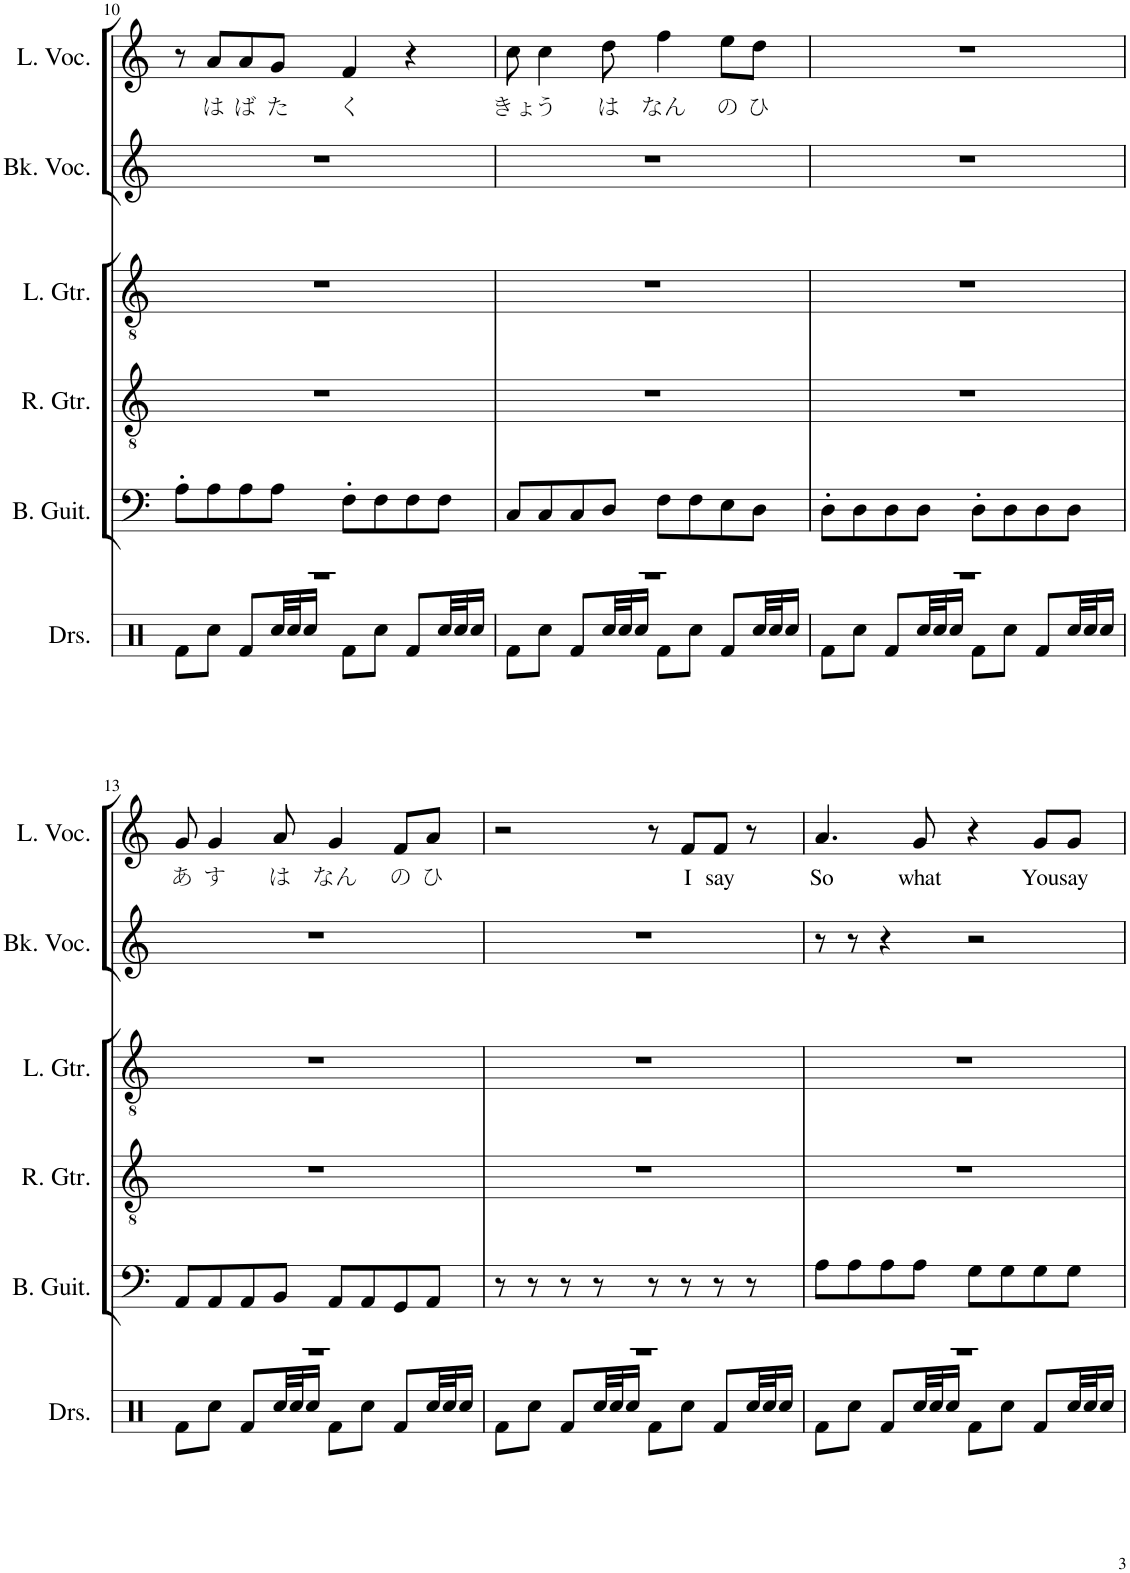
**kern	**kern	**kern	**kern	**kern	**kern	**text
*part6	*part5	*part4	*part3	*part2	*part1	*part1
*staff6	*staff5	*staff4	*staff3	*staff2	*staff1	*staff1
*I"Drumset	*I"Bass Guitar	*I"Rhythm Guitar	*I"Lead Guitar	*I"Backing Vocals	*I"Lead Vocals	*
*I'Drs.	*I'B. Guit.	*I'R. Gtr.	*I'L. Gtr.	*I'Bk. Voc.	*I'L. Voc.	*
!!LO:PB:g=z
*clefX	*clefF4	*clefGv2	*clefGv2	*clefG2	*clefG2	*
*	*Trd7c12	*	*	*	*	*
*k[]	*k[]	*k[]	*k[]	*k[]	*k[]	*
*M4/4	*M4/4	*M4/4	*M4/4	*M4/4	*M4/4	*
*met(c)	*met(c)	*met(c)	*met(c)	*met(c)	*met(c)	*
=10	=10	=10	=10	=10	=10	=10
*^	*	*	*	*	*	*
1r	8Rf\L	8A'\L	1r	1r	1r	8r	.
!	!	!	!	!	!	!	!LO:LY:b
.	8Rcc\J	8A\	.	.	.	8a/L	は
!	!	!	!	!	!	!	!LO:LY:b
.	8Rf/L	8A\	.	.	.	8a/	ば
!	!	!	!	!	!	!	!LO:LY:b
.	32Rcc/LL	8A\J	.	.	.	8g/J	た
.	32Rcc/J	.	.	.	.	.	.
.	16Rcc/JJ	.	.	.	.	.	.
!	!	!	!	!	!	!	!LO:LY:b
.	8Rf\L	8F'\L	.	.	.	4f/	く
.	8Rcc\J	8F\	.	.	.	.	.
.	8Rf/L	8F\	.	.	.	4r	.
.	32Rcc/LL	8F\J	.	.	.	.	.
.	32Rcc/J	.	.	.	.	.	.
.	16Rcc/JJ	.	.	.	.	.	.
=11	=11	=11	=11	=11	=11	=11	=11
!	!	!	!	!	!	!	!LO:LY:b
1r	8Rf\L	8C/L	1r	1r	1r	8cc\	きょ
!	!	!	!	!	!	!	!LO:LY:b
.	8Rcc\J	8C/	.	.	.	4cc\	う
.	8Rf/L	8C/	.	.	.	.	.
!	!	!	!	!	!	!	!LO:LY:b
.	32Rcc/LL	8D/J	.	.	.	8dd\	は
.	32Rcc/J	.	.	.	.	.	.
.	16Rcc/JJ	.	.	.	.	.	.
!	!	!	!	!	!	!	!LO:LY:b
.	8Rf\L	8F\L	.	.	.	4ff\	なん
.	8Rcc\J	8F\	.	.	.	.	.
!	!	!	!	!	!	!	!LO:LY:b
.	8Rf/L	8E\	.	.	.	8ee\L	の
!	!	!	!	!	!	!	!LO:LY:b
.	32Rcc/LL	8D\J	.	.	.	8dd\J	ひ
.	32Rcc/J	.	.	.	.	.	.
.	16Rcc/JJ	.	.	.	.	.	.
=12	=12	=12	=12	=12	=12	=12	=12
1r	8Rf\L	8D'\L	1r	1r	1r	1r	.
.	8Rcc\J	8D\	.	.	.	.	.
.	8Rf/L	8D\	.	.	.	.	.
.	32Rcc/LL	8D\J	.	.	.	.	.
.	32Rcc/J	.	.	.	.	.	.
.	16Rcc/JJ	.	.	.	.	.	.
.	8Rf\L	8D'\L	.	.	.	.	.
.	8Rcc\J	8D\	.	.	.	.	.
.	8Rf/L	8D\	.	.	.	.	.
.	32Rcc/LL	8D\J	.	.	.	.	.
.	32Rcc/J	.	.	.	.	.	.
.	16Rcc/JJ	.	.	.	.	.	.
!!LO:LB:g=z
=13	=13	=13	=13	=13	=13	=13	=13
!	!	!	!	!	!	!	!LO:LY:b
1r	8Rf\L	8AA/L	1r	1r	1r	8g/	あ
!	!	!	!	!	!	!	!LO:LY:b
.	8Rcc\J	8AA/	.	.	.	4g/	す
.	8Rf/L	8AA/	.	.	.	.	.
!	!	!	!	!	!	!	!LO:LY:b
.	32Rcc/LL	8BB/J	.	.	.	8a/	は
.	32Rcc/J	.	.	.	.	.	.
.	16Rcc/JJ	.	.	.	.	.	.
!	!	!	!	!	!	!	!LO:LY:b
.	8Rf\L	8AA/L	.	.	.	4g/	なん
.	8Rcc\J	8AA/	.	.	.	.	.
!	!	!	!	!	!	!	!LO:LY:b
.	8Rf/L	8GG/	.	.	.	8f/L	の
!	!	!	!	!	!	!	!LO:LY:b
.	32Rcc/LL	8AA/J	.	.	.	8a/J	ひ
.	32Rcc/J	.	.	.	.	.	.
.	16Rcc/JJ	.	.	.	.	.	.
=14	=14	=14	=14	=14	=14	=14	=14
1r	8Rf\L	8r	1r	1r	1r	2r	.
.	8Rcc\J	8r	.	.	.	.	.
.	8Rf/L	8r	.	.	.	.	.
.	32Rcc/LL	8r	.	.	.	.	.
.	32Rcc/J	.	.	.	.	.	.
.	16Rcc/JJ	.	.	.	.	.	.
.	8Rf\L	8r	.	.	.	8r	.
!	!	!	!	!	!	!	!LO:LY:b
.	8Rcc\J	8r	.	.	.	8f/L	I
!	!	!	!	!	!	!	!LO:LY:b
.	8Rf/L	8r	.	.	.	8f/J	say
.	32Rcc/LL	8r	.	.	.	8r	.
.	32Rcc/J	.	.	.	.	.	.
.	16Rcc/JJ	.	.	.	.	.	.
=15	=15	=15	=15	=15	=15	=15	=15
!	!	!	!	!	!	!	!LO:LY:b
1r	8Rf\L	8A\L	1r	1r	8r	4.a/	So
.	8Rcc\J	8A\	.	.	8r	.	.
.	8Rf/L	8A\	.	.	4r	.	.
!	!	!	!	!	!	!	!LO:LY:b
.	32Rcc/LL	8A\J	.	.	.	8g/	what
.	32Rcc/J	.	.	.	.	.	.
.	16Rcc/JJ	.	.	.	.	.	.
.	8Rf\L	8G\L	.	.	2r	4r	.
.	8Rcc\J	8G\	.	.	.	.	.
!	!	!	!	!	!	!	!LO:LY:b
.	8Rf/L	8G\	.	.	.	8g/L	You
!	!	!	!	!	!	!	!LO:LY:b
.	32Rcc/LL	8G\J	.	.	.	8g/J	say
.	32Rcc/J	.	.	.	.	.	.
.	16Rcc/JJ	.	.	.	.	.	.
*v	*v	*	*	*	*	*	*
=	=	=	=	=	=	=
*-	*-	*-	*-	*-	*-	*-
